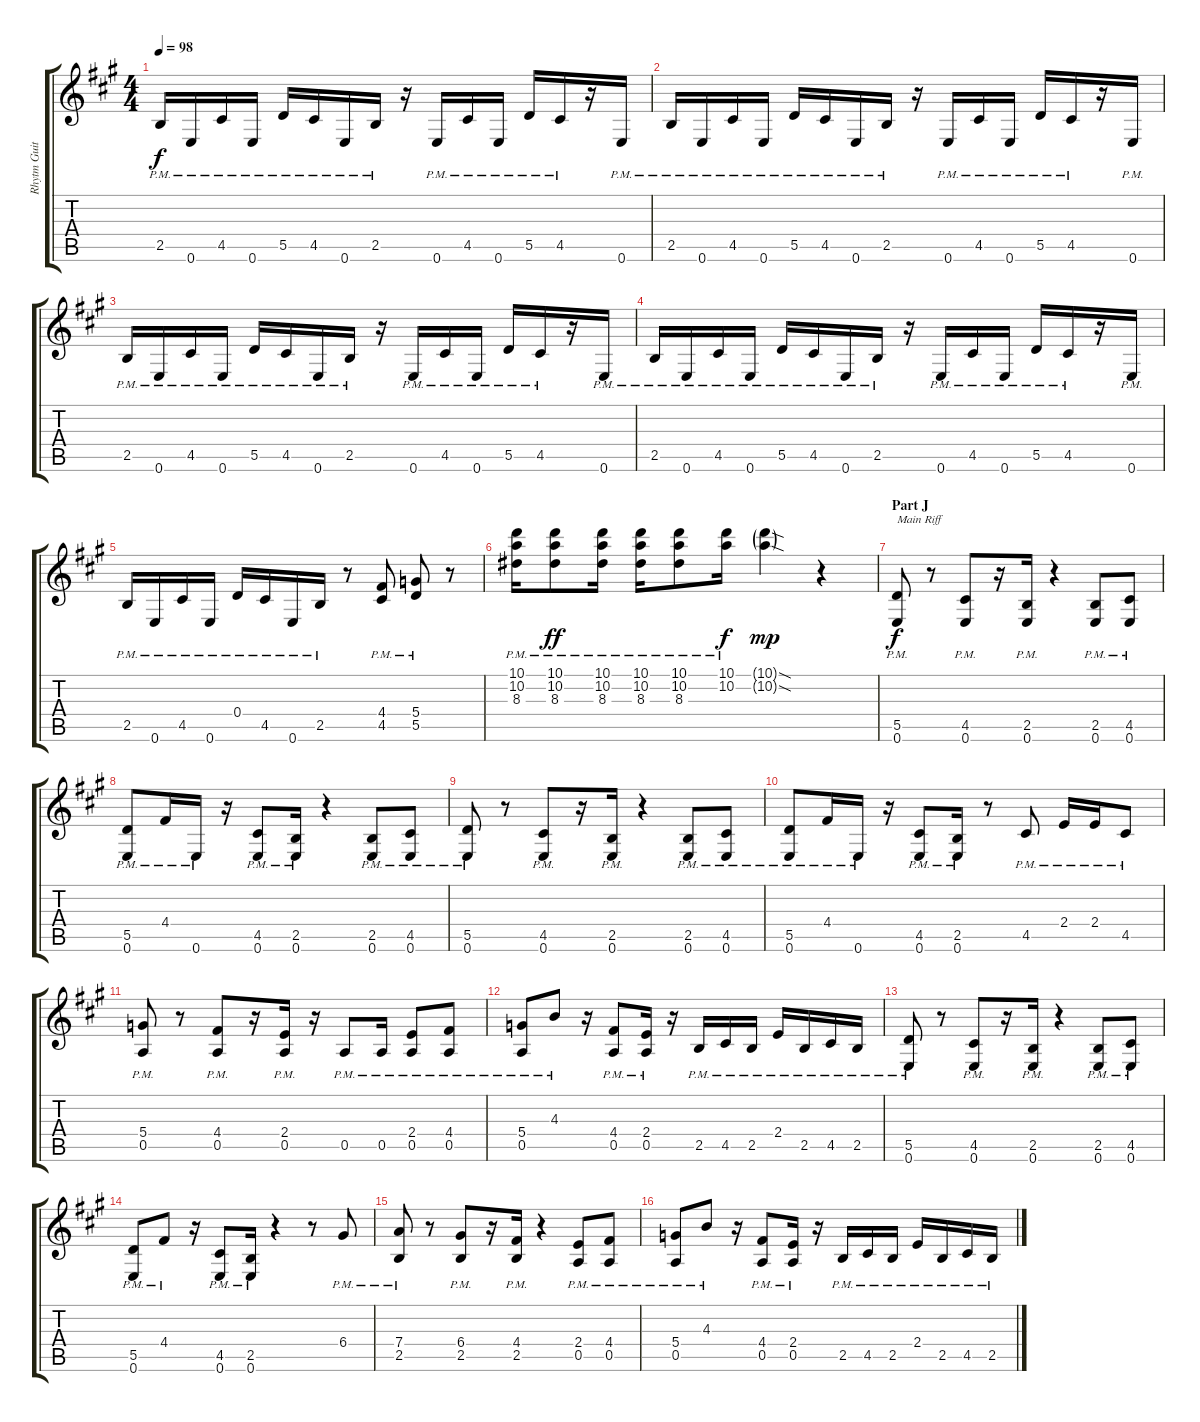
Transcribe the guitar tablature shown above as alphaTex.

\track ("Rhytm Guitar" "Rhytm Guit") {instrument overdrivenguitar}
\staff {score tabs}
\tuning (E4 B3 G3 D3 A2 E2) {hide}
\ts (4 4)
\tempo 98
\clef g2
\ks a
2.5{pm}.16{dy f} 0.6{pm}.16 4.5{pm}.16 0.6{pm}.16 5.5{pm}.16 4.5{pm}.16 0.6{pm}.16 2.5{pm}.16 r.16 0.6{pm}.16 4.5{pm}.16 0.6{pm}.16 5.5{pm}.16 4.5{pm}.16 r.16 0.6{pm}.16 |
2.5{pm}.16 0.6{pm}.16 4.5{pm}.16 0.6{pm}.16 5.5{pm}.16 4.5{pm}.16 0.6{pm}.16 2.5{pm}.16 r.16 0.6{pm}.16 4.5{pm}.16 0.6{pm}.16 5.5{pm}.16 4.5{pm}.16 r.16 0.6{pm}.16 |
2.5{pm}.16 0.6{pm}.16 4.5{pm}.16 0.6{pm}.16 5.5{pm}.16 4.5{pm}.16 0.6{pm}.16 2.5{pm}.16 r.16 0.6{pm}.16 4.5{pm}.16 0.6{pm}.16 5.5{pm}.16 4.5{pm}.16 r.16 0.6{pm}.16 |
2.5{pm}.16 0.6{pm}.16 4.5{pm}.16 0.6{pm}.16 5.5{pm}.16 4.5{pm}.16 0.6{pm}.16 2.5{pm}.16 r.16 0.6{pm}.16 4.5{pm}.16 0.6{pm}.16 5.5{pm}.16 4.5{pm}.16 r.16 0.6{pm}.16 |
2.5{pm}.16 0.6{pm}.16 4.5{pm}.16 0.6{pm}.16 0.4{pm}.16 4.5{pm}.16 0.6{pm}.16 2.5{pm}.16 r.8 (4.4{pm} 4.5{pm}).8 (5.4{pm} 5.5{pm}).8 r.8 |
(10.1{pm} 10.2{pm} 8.3{pm}).16 (10.1{pm} 10.2{pm} 8.3{pm}).8{dy ff} (10.1{pm} 10.2{pm} 8.3{pm}).16 (10.1{pm} 10.2{pm} 8.3{pm}).16 (10.1{pm} 10.2{pm} 8.3{pm}).8 (10.1{pm} 10.2{pm}).16{dy f} (10.1{sod g} 10.2{sod g}).4{dy mp} r.4 |
\section ("" "Part J")
(5.5{pm} 0.6{pm}).8{txt "Main Riff" dy f} r.8 (4.5{pm} 0.6{pm}).8 r.16 (2.5{pm} 0.6{pm}).16 r.4 (2.5{pm} 0.6{pm}).8 (4.5{pm} 0.6{pm}).8 |
(5.5{pm} 0.6{pm}).8 4.4{pm}.16 0.6{pm}.16 r.16 (4.5{pm} 0.6{pm}).8 (2.5{pm} 0.6{pm}).16 r.4 (2.5{pm} 0.6{pm}).8 (4.5{pm} 0.6{pm}).8 |
(5.5{pm} 0.6{pm}).8 r.8 (4.5{pm} 0.6{pm}).8 r.16 (2.5{pm} 0.6{pm}).16 r.4 (2.5{pm} 0.6{pm}).8 (4.5{pm} 0.6{pm}).8 |
(5.5{pm} 0.6{pm}).8 4.4{pm}.16 0.6{pm}.16 r.16 (4.5{pm} 0.6{pm}).8 (2.5{pm} 0.6{pm}).16 r.8 4.5{pm}.8 2.4{pm}.16 2.4{pm}.16 4.5{pm}.8 |
(5.4{pm} 0.5{pm}).8 r.8 (4.4{pm} 0.5{pm}).8 r.16 (2.4{pm} 0.5{pm}).16 r.16 0.5{pm}.8 0.5{pm}.16 (2.4{pm} 0.5{pm}).8 (4.4{pm} 0.5{pm}).8 |
(5.4{pm} 0.5{pm}).8 4.3{pm}.8 r.16 (4.4{pm} 0.5{pm}).8 (2.4{pm} 0.5{pm}).16 r.16 2.5{pm}.16 4.5{pm}.16 2.5{pm}.16 2.4{pm}.16 2.5{pm}.16 4.5{pm}.16 2.5{pm}.16 |
(5.5{pm} 0.6{pm}).8 r.8 (4.5{pm} 0.6{pm}).8 r.16 (2.5{pm} 0.6{pm}).16 r.4 (2.5{pm} 0.6{pm}).8 (4.5{pm} 0.6{pm}).8 |
(5.5{pm} 0.6{pm}).8 4.4{pm}.8 r.16 (4.5{pm} 0.6{pm}).8 (2.5{pm} 0.6{pm}).16 r.4 r.8 6.4{pm}.8 |
(7.4{pm} 2.5{pm}).8 r.8 (6.4{pm} 2.5{pm}).8 r.16 (4.4{pm} 2.5{pm}).16 r.4 (2.4{pm} 0.5{pm}).8 (4.4{pm} 0.5{pm}).8 |
(5.4{pm} 0.5{pm}).8 4.3{pm}.8 r.16 (4.4{pm} 0.5{pm}).8 (2.4{pm} 0.5{pm}).16 r.16 2.5{pm}.16 4.5{pm}.16 2.5{pm}.16 2.4{pm}.16 2.5{pm}.16 4.5{pm}.16 2.5{pm}.16
